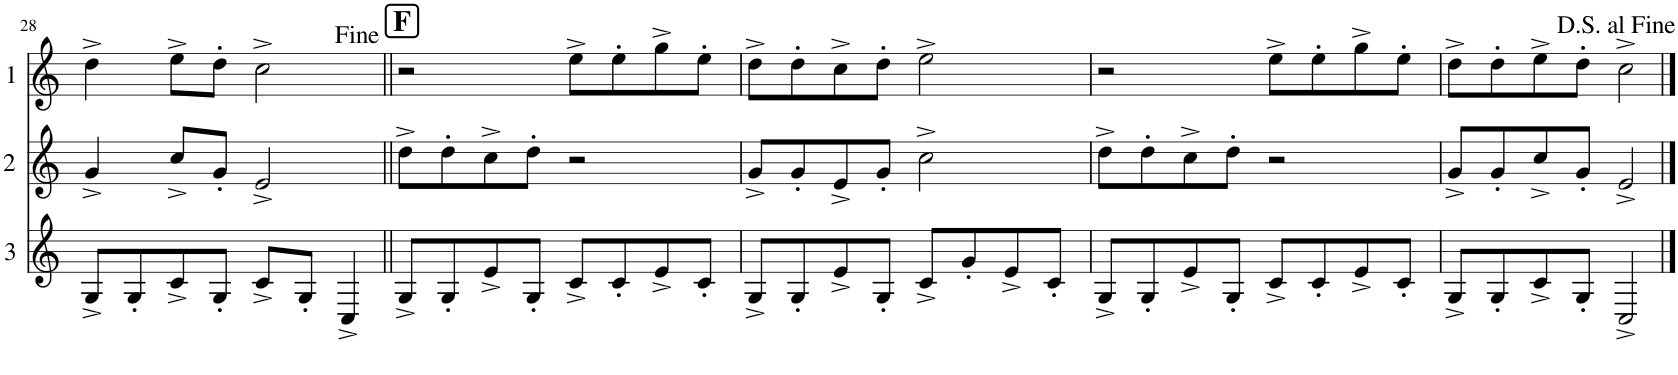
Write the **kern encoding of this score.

**kern	**kern	**kern
*part3	*part2	*part1
*staff3	*staff2	*staff1
*I"Cor 3	*I"Cor 2	*I"Cor 1
!!LO:PB:g=z
*clefG2	*clefG2	*clefG2
*Trd4c7	*Trd4c7	*Trd4c7
*k[]	*k[]	*k[]
*M4/4	*M4/4	*M4/4
=28	=28	=28
8G^/L	4g^/	4dd^\
8G'/	.	.
8c^/	8cc^/L	8ee^\L
8G'/J	8g'/J	8dd'\J
8c^/L	2e^/	2cc^\
8G'/J	.	.
4C^/	.	.
!!LO:REH:place=s1:a:B:cj:fs=14:t=F
=29||	=29||	=29||
8G^/L	8dd^\L	2r
8G'/	8dd'\	.
8e^/	8cc^\	.
8G'/J	8dd'\J	.
8c^/L	2r	8ee^\L
8c'/	.	8ee'\
8e^/	.	8gg^\
8c'/J	.	8ee'\J
=30	=30	=30
8G^/L	8g^/L	8dd^\L
8G'/	8g'/	8dd'\
8e^/	8e^/	8cc^\
8G'/J	8g'/J	8dd'\J
8c^/L	2cc^\	2ee^\
8g'/	.	.
8e^/	.	.
8c'/J	.	.
=31	=31	=31
8G^/L	8dd^\L	2r
8G'/	8dd'\	.
8e^/	8cc^\	.
8G'/J	8dd'\J	.
8c^/L	2r	8ee^\L
8c'/	.	8ee'\
8e^/	.	8gg^\
8c'/J	.	8ee'\J
=32	=32	=32
8G^/L	8g^/L	8dd^\L
8G'/	8g'/	8dd'\
8c^/	8cc^/	8ee^\
8G'/J	8g'/J	8dd'\J
2C^/	2e^/	2cc^\
==	==	==
*-	*-	*-
